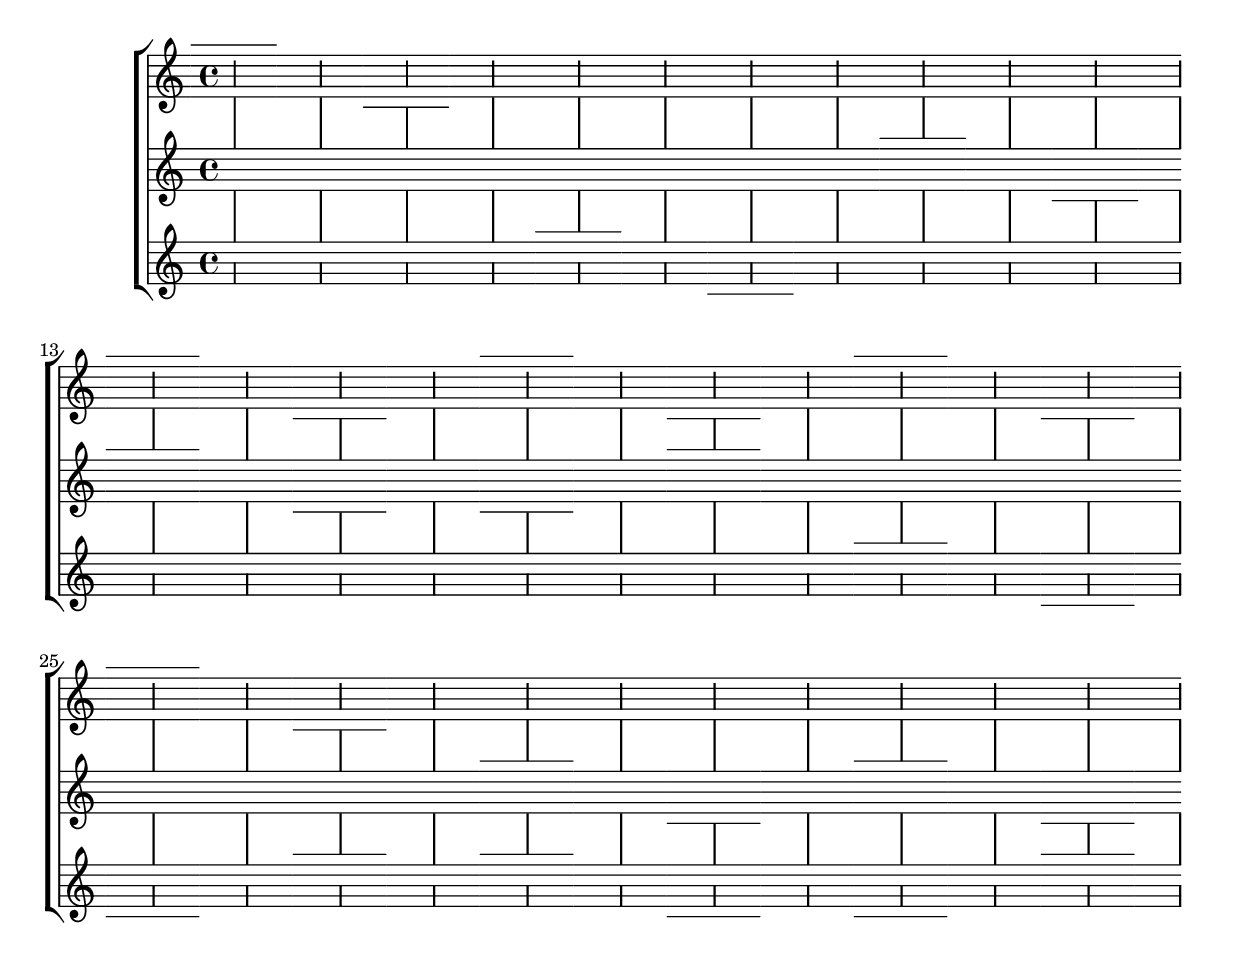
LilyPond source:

\header {
   texidoc = "Bar line extent can be customised and the customised value
   must be respected when staff symbol is changed temporarily (e.g. to
   simulate ledger lines of renaissance prints and manuscripts);
   moreover, span bars should not enter the staves."
}


\version "2.13.48"

ledgerUp =
{
  s2
  \stopStaff
  \override Staff.StaffSymbol #'line-positions = #'(-4 -2 0 2 4 6)
  \startStaff
  s2
  \noBreak
  s2
  \stopStaff
  \revert Staff.StaffSymbol #'line-positions
  \startStaff
  s2
}

ledgerDown =
{
  s2
  \stopStaff
  \override Staff.StaffSymbol #'line-positions = #'(-6 -4 -2 0 2 4)
  \startStaff
  s1
  \stopStaff
  \revert Staff.StaffSymbol #'line-positions
  \startStaff
  s2
}

\new StaffGroup
<<
  \new Staff \with
  {
    \override BarLine #'bar-extent = #'(-1 . 1.5)
  }
  {
    \ledgerUp \ledgerDown
    s1*4
    s1*4
    \ledgerUp \ledgerDown
    \ledgerUp \ledgerDown
    \ledgerUp \ledgerDown
    \ledgerUp \ledgerDown
    s1*4
    s1*4
  }

  \new Staff \with
  {
    \override BarLine #'bar-extent = #'(0 . 0)
  }
  {
    s1*4
    s1*4
    \ledgerUp \ledgerDown
    \ledgerUp \ledgerDown
    \ledgerDown \ledgerUp
    s1*4
    s1*4
    \ledgerUp \ledgerDown
    \ledgerUp \ledgerDown
  }

  \new Staff \with
  {
    \override BarLine #'bar-extent = #'(-2 . 0)
  }
  {
    s1*4
    \ledgerUp \ledgerDown
    s1*4
    s1*4
    s1*4
    \ledgerUp \ledgerDown
    \ledgerDown \ledgerUp
    \ledgerUp \ledgerDown
    \ledgerDown \ledgerUp
  }
>>
